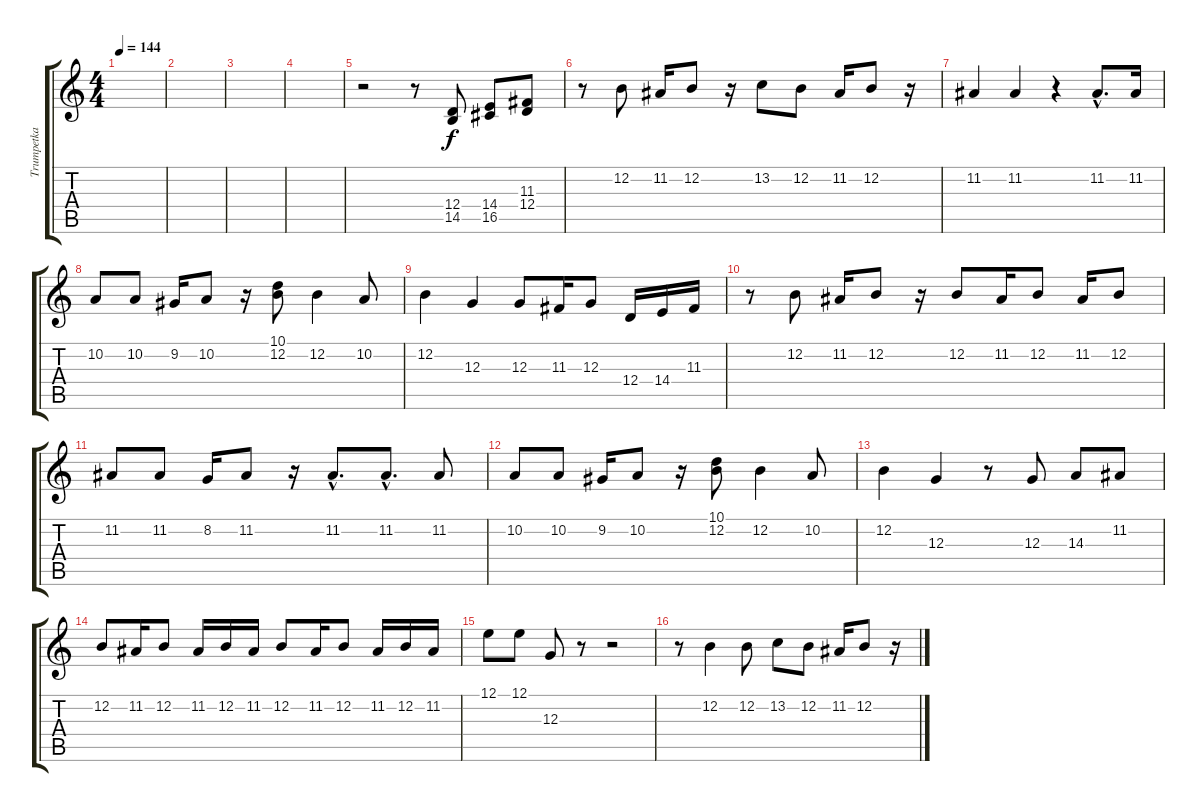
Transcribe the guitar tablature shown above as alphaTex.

\track ("Trumpetka" "Trumpetka") {instrument trumpet}
\staff {score tabs}
\tuning (E4 B3 G3 D3 A2 E2) {hide}
\ts (4 4)
\tempo 144
\clef g2
\ks c
|
|
|
|
r.2 r.8 (12.4 14.5).8 (14.4 16.5).8 (11.3 12.4).8 |
r.8 12.2.8 11.2.16 12.2.8 r.16 13.2.8 12.2.8 11.2.16 12.2.8 r.16 |
11.2.4 11.2.4 r.4 11.2{hac}.8{d} 11.2.16 |
10.2.8 10.2.8 9.2.16 10.2.8 r.16 (10.1 12.2).8 12.2.4 10.2.8 |
12.2.4 12.3.4 12.3.8 11.3.16 12.3.8 12.4.16 14.4.16 11.3.16 |
r.8 12.2.8 11.2.16 12.2.8 r.16 12.2.8 11.2.16 12.2.8 11.2.16 12.2.8 |
11.2.8 11.2.8 8.2.16 11.2.8 r.16 11.2{hac}.8{d} 11.2{hac}.8{d} 11.2.8 |
10.2.8 10.2.8 9.2.16 10.2.8 r.16 (10.1 12.2).8 12.2.4 10.2.8 |
12.2.4 12.3.4 r.8 12.3.8 14.3.8 11.2.8 |
12.2.8 11.2.16 12.2.8 11.2.16 12.2.16 11.2.16 12.2.8 11.2.16 12.2.8 11.2.16 12.2.16 11.2.16 |
12.1.8 12.1.8 12.3.8 r.8 r.2 |
r.8 12.2.4 12.2.8 13.2.8 12.2.8 11.2.16 12.2.8 r.16
